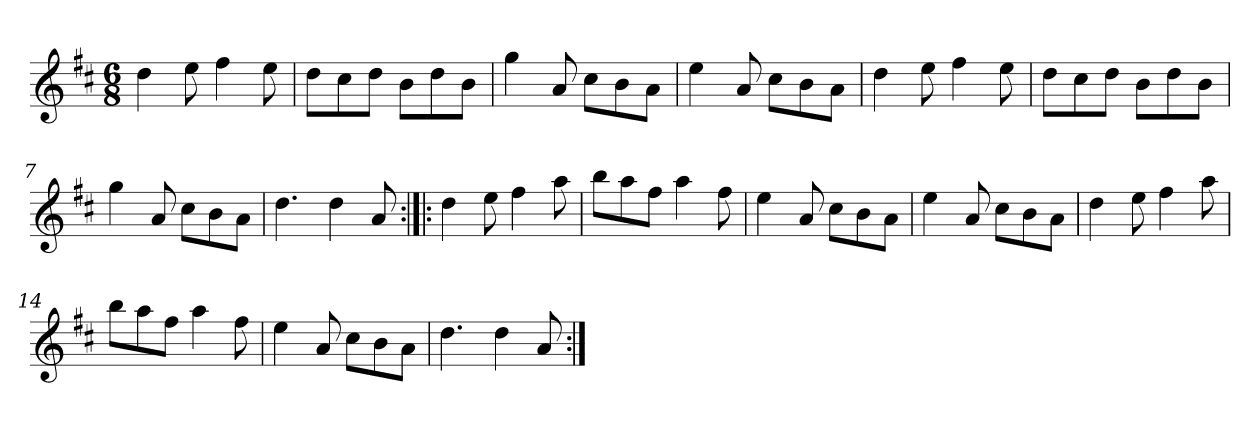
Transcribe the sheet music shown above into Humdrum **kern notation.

**kern
*part1
*staff1
*clefG2
*k[f#c#]
*D:
*M6/8
=1
4dd\
8ee\
4ff#\
8ee\
=2
8dd\L
8cc#\
8dd\J
8b\L
8dd\
8b\J
=3
4gg\
8a/
8cc#\L
8b\
8a\J
=4
4ee\
8a/
8cc#\L
8b\
8a\J
=5
4dd\
8ee\
4ff#\
8ee\
=6
8dd\L
8cc#\
8dd\J
8b\L
8dd\
8b\J
=7
4gg\
8a/
8cc#\L
8b\
8a\J
=8
4.dd\
4dd\
8a/
!!LO:LB:g=z
=9:|!|:
4dd\
8ee\
4ff#\
8aa\
=10
8bb\L
8aa\
8ff#\J
4aa\
8ff#\
=11
4ee\
8a/
8cc#\L
8b\
8a\J
=12
4ee\
8a/
8cc#\L
8b\
8a\J
=13
4dd\
8ee\
4ff#\
8aa\
=14
8bb\L
8aa\
8ff#\J
4aa\
8ff#\
=15
4ee\
8a/
8cc#\L
8b\
8a\J
=16
4.dd\
4dd\
8a/
=:|!
*-
